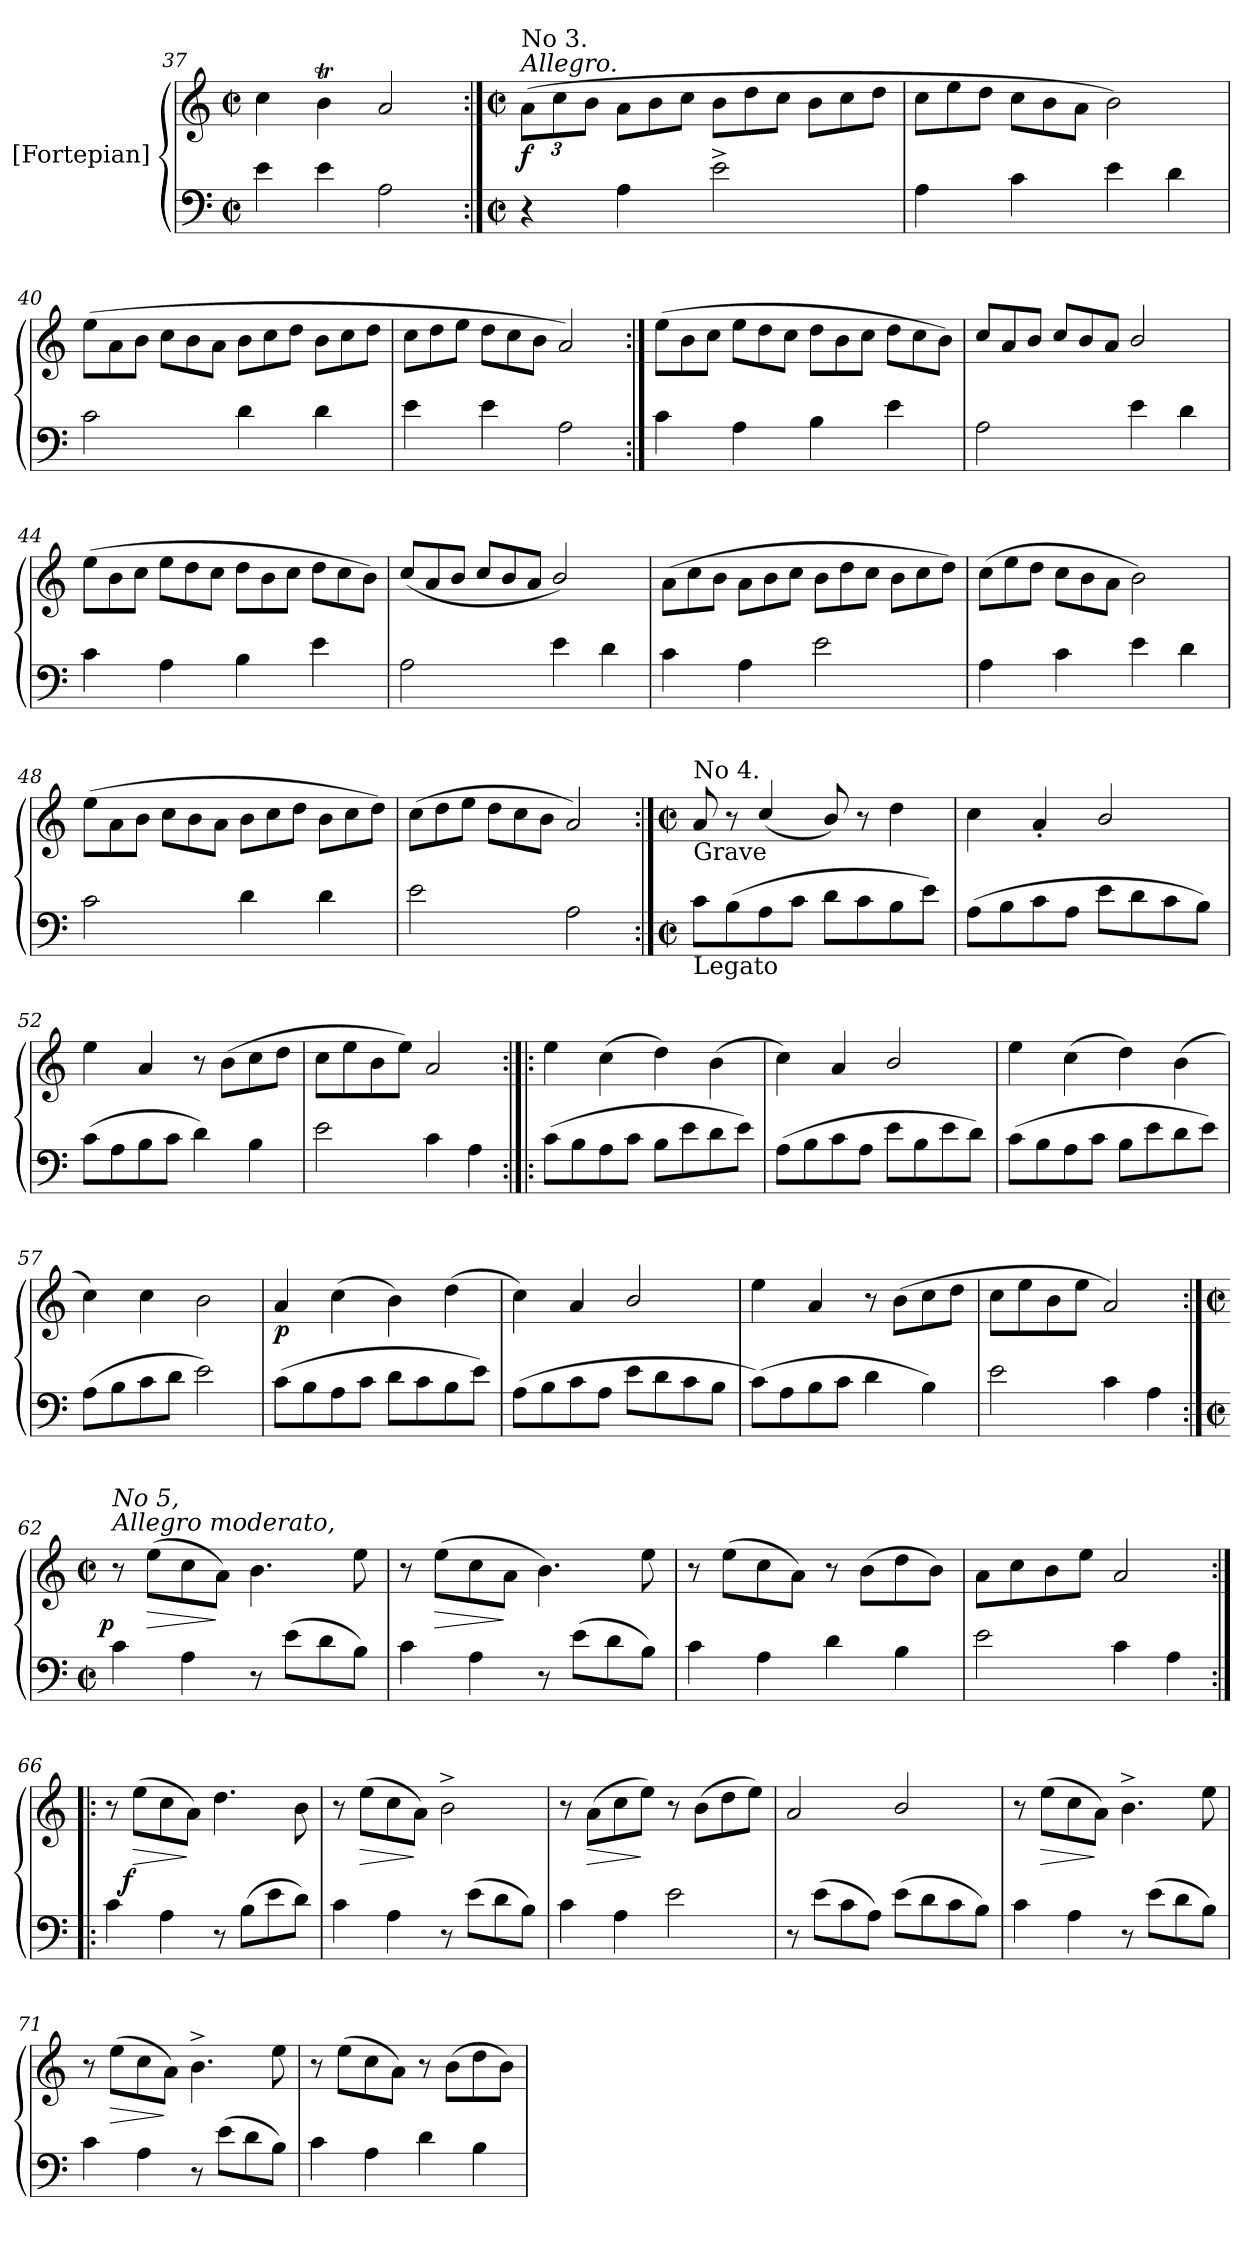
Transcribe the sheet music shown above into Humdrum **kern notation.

**kern	**kern	**dynam
*part1	*part1	*part1
*staff2	*staff1	*staff1/2
*I"[Fortepian]	*	*
*clefF4	*clefG2	*
*k[]	*k[]	*
*M2/2	*M2/2	*
*met(c|)	*met(c|)	*
=37	=37	=37
4e\	4cc\	.
4e\	4bt\	.
2A\	2a/	.
=38:|!	=38:|!	=38:|!
*M2/2	*M2/2	*
*met(c|)	*met(c|)	*
!	!LO:TX:a:i:t=Allegro.	!
!	!LO:TX:a:t=No 3.	!
4r	(12a\L	f
.	12cc\	.
.	12b\J	.
*	*Xtuplet	*
4A\	12a\L	.
.	12b\	.
.	12cc\J	.
2e^<\	12b\L	.
.	12dd\	.
.	12cc\J	.
.	12b\L	.
.	12cc\	.
.	12dd\J	.
=39	=39	=39
4A\	12cc\L	.
.	12ee\	.
.	12dd\J	.
4c\	12cc\L	.
.	12b\	.
.	12a\J	.
4e\	2b\)	.
4d\	.	.
=40	=40	=40
2c\	(12ee\L	.
.	12a\	.
.	12b\J	.
.	12cc\L	.
.	12b\	.
.	12a\J	.
4d\	12b\L	.
.	12cc\	.
.	12dd\J	.
4d\	12b\L	.
.	12cc\	.
.	12dd\J	.
=41	=41	=41
4e\	12cc\L	.
.	12dd\	.
.	12ee\J	.
4e\	12dd\L	.
.	12cc\	.
.	12b\J	.
2A\	2a/)	.
=42:|!	=42:|!	=42:|!
4c\	(12ee\L	.
.	12b\	.
.	12cc\J	.
4A\	12ee\L	.
.	12dd\	.
.	12cc\J	.
4B\	12dd\L	.
.	12b\	.
.	12cc\J	.
4e\	12dd\L	.
.	12cc\	.
.	12b\J)	.
=43	=43	=43
2A\	12cc/L	.
.	12a/	.
.	12b/J	.
.	12cc/L	.
.	12b/	.
.	12a/J	.
4e\	2b/	.
4d\	.	.
=44	=44	=44
4c\	(12ee\L	.
.	12b\	.
.	12cc\J	.
4A\	12ee\L	.
.	12dd\	.
.	12cc\J	.
4B\	12dd\L	.
.	12b\	.
.	12cc\J	.
4e\	12dd\L	.
.	12cc\	.
.	12b\J)	.
=45	=45	=45
2A\	(12cc/L	.
.	12a/	.
.	12b/J	.
.	12cc/L	.
.	12b/	.
.	12a/J	.
4e\	2b/)	.
4d\	.	.
=46	=46	=46
4c\	(12a\L	.
.	12cc\	.
.	12b\J	.
4A\	12a\L	.
.	12b\	.
.	12cc\J	.
2e\	12b\L	.
.	12dd\	.
.	12cc\J	.
.	12b\L	.
.	12cc\	.
.	12dd\J)	.
=47	=47	=47
4A\	(12cc\L	.
.	12ee\	.
.	12dd\J	.
4c\	12cc\L	.
.	12b\	.
.	12a\J	.
4e\	2b\)	.
4d\	.	.
=48	=48	=48
2c\	(12ee\L	.
.	12a\	.
.	12b\J	.
.	12cc\L	.
.	12b\	.
.	12a\J	.
4d\	12b\L	.
.	12cc\	.
.	12dd\J	.
4d\	12b\L	.
.	12cc\	.
.	12dd\J)	.
=49	=49	=49
2e\	(12cc\L	.
.	12dd\	.
.	12ee\J	.
.	12dd\L	.
.	12cc\	.
.	12b\J	.
2A\	2a/)	.
=50:|!	=50:|!	=50:|!
*M2/2	*M2/2	*
*met(c|)	*met(c|)	*
!	!LO:TX:b:t=Grave	!
!	!LO:TX:a:t=No 4.	!
!LO:TX:b:t=Legato	!	!
8c\L	8a/	.
(8B\	8r	.
8A\	(<4cc/	.
8c\J	.	.
8d\L	8b/)	.
8c\	8r	.
8B\	4dd\	.
8e\J)	.	.
=51	=51	=51
(8A\L	4cc\	.
8B\	.	.
8c\	4a'/	.
8A\J	.	.
8e\L	2b/	.
8d\	.	.
8c\	.	.
8B\J)	.	.
=52	=52	=52
(8c\L	4ee\	.
8A\	.	.
8B\	4a/	.
8c\J	.	.
4d\)	8r	.
.	(8b\L	.
4B\	8cc\	.
.	8dd\J	.
=53	=53	=53
2e\	8cc\L	.
.	8ee\	.
.	8b\	.
.	8ee\J)	.
4c\	2a/	.
4A\	.	.
=54:|!|:	=54:|!|:	=54:|!|:
(8c\L	4ee\	.
8B\	.	.
8A\	(4cc\	.
8c\J	.	.
8B\L	4dd\)	.
8e\	.	.
8d\	(4b\	.
8e\J)	.	.
=55	=55	=55
(8A\L	4cc\)	.
8B\	.	.
8c\	4a/	.
8A\J	.	.
8e\L	2b/	.
8B\	.	.
8e\	.	.
8d\J)	.	.
=56	=56	=56
(8c\L	4ee\	.
8B\	.	.
8A\	(4cc\	.
8c\J	.	.
8B\L	4dd\)	.
8e\	.	.
8d\	(4b\	.
8e\J)	.	.
=57	=57	=57
(8A\L	4cc\)	.
8B\	.	.
8c\	4cc\	.
8d\J	.	.
2e\)	2b\	.
=58	=58	=58
(8c\L	4a/	p
8B\	.	.
8A\	(4cc\	.
8c\J	.	.
8d\L	4b\)	.
8c\	.	.
8B\	(4dd\	.
8e\J)	.	.
=59	=59	=59
(8A\L	4cc\)	.
8B\	.	.
8c\	4a/	.
8A\J	.	.
8e\L	2b/	.
8d\	.	.
8c\	.	.
8B\J	.	.
=60	=60	=60
(8c\L)	4ee\	.
8A\	.	.
8B\	4a/	.
8c\J	.	.
4d\	8r	.
.	(8b\L	.
4B\)	8cc\	.
.	8dd\J	.
=61	=61	=61
2e\	8cc\L	.
.	8ee\	.
.	8b\	.
.	8ee\J	.
4c\	2a/)	.
4A\	.	.
=62:|!	=62:|!	=62:|!
*M2/2	*M2/2	*
*met(c|)	*met(c|)	*
!	!LO:TX:a:i:t=Allegro moderato,	!
!	!LO:TX:a:i:t=No 5,	!
!	!	!LO:DY:rj
4c\	8r	p
!	!	!LO:HP:b
.	(8ee\L	>
4A\	8cc\	.
.	8a\J)	]
8r	4.b\	.
(8e\L	.	.
8d\	.	.
8B\J)	8ee\	.
=63	=63	=63
4c\	8r	.
!	!	!LO:HP:b
.	(8ee\L	>
4A\	8cc\	.
.	8a\J	]
8r	4.b\)	.
(8e\L	.	.
8d\	.	.
8B\J)	8ee\	.
=64	=64	=64
4c\	8r	.
.	(8ee\L	.
4A\	8cc\	.
.	8a\J)	.
4d\	8r	.
.	(8b\L	.
4B\	8dd\	.
.	8b\J)	.
=65	=65	=65
2e\	8a\L	.
.	8cc\	.
.	8b\	.
.	8ee\J	.
4c\	2a/	.
4A\	.	.
=66:|!|:	=66:|!|:	=66:|!|:
4c\	8r	.
!	!	!LO:HP:b
!	!	!LO:DY:n=1:rj
.	(8ee\L	> f
4A\	8cc\	.
.	8a\J)	]
8r	4.dd\	.
(8B\L	.	.
8e\	.	.
8d\J)	8b\	.
=67	=67	=67
4c\	8r	.
!	!	!LO:HP:b
.	(8ee\L	>
4A\	8cc\	.
.	8a\J)	]
8r	2b^<\	.
(8e\L	.	.
8d\	.	.
8B\J)	.	.
=68	=68	=68
4c\	8r	.
!	!	!LO:HP:b
.	(8a\L	>
4A\	8cc\	.
.	8ee\J)	]
2e\	8r	.
.	(8b\L	.
.	8dd\	.
.	8ee\J)	.
=69	=69	=69
8r	2a/	.
(8e\L	.	.
8c\	.	.
8A\J)	.	.
(8e\L	2b/	.
8d\	.	.
8c\	.	.
8B\J)	.	.
=70	=70	=70
4c\	8r	.
!	!	!LO:HP:b
.	(8ee\L	>
4A\	8cc\	.
.	8a\J)	]
8r	4.b^<\	.
(8e\L	.	.
8d\	.	.
8B\J)	8ee\	.
=71	=71	=71
4c\	8r	.
!	!	!LO:HP:b
.	(8ee\L	>
4A\	8cc\	.
.	8a\J)	]
8r	4.b^<\	.
(8e\L	.	.
8d\	.	.
8B\J)	8ee\	.
=72	=72	=72
4c\	8r	.
.	(8ee\L	.
4A\	8cc\	.
.	8a\J)	.
4d\	8r	.
.	(8b\L	.
4B\	8dd\	.
.	8b\J)	.
=	=	=
*-	*-	*-
